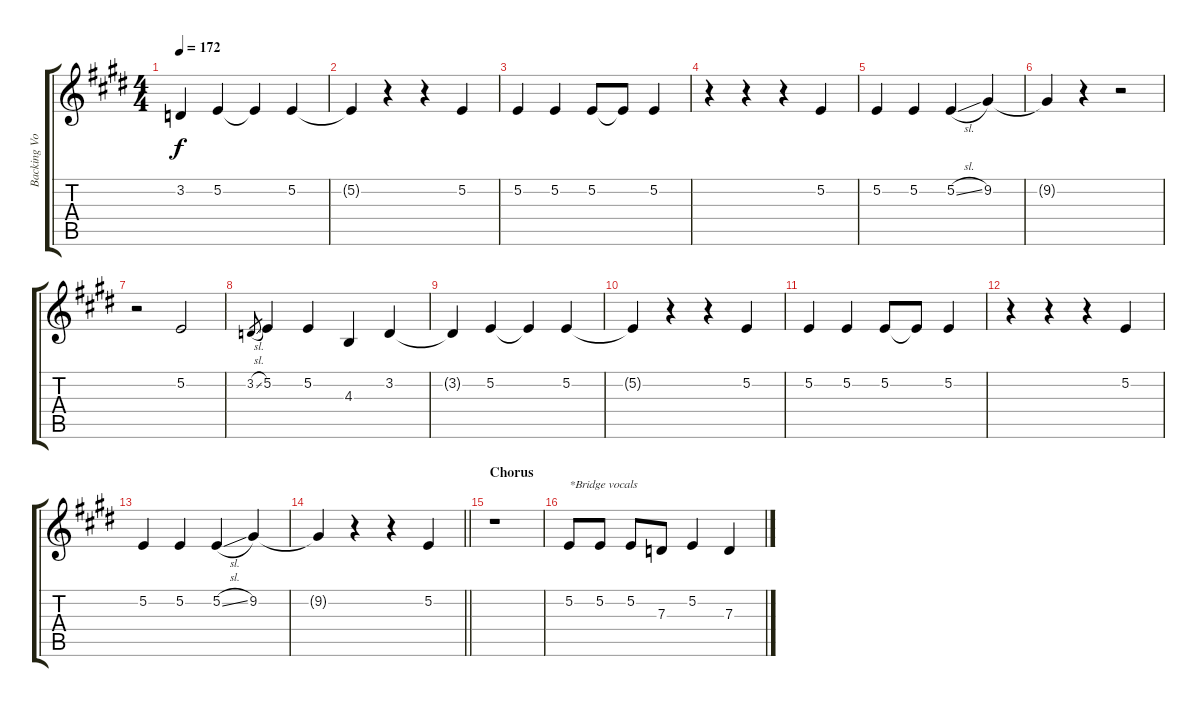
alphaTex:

\track ("Backing Vocals 2" "Backing Vo") {instrument oboe}
\staff {score tabs}
\tuning (E4 B3 G3 D3 A2 E2) {hide}
\ts (4 4)
\tempo 172
\clef g2
\ks e
3.2{t}.4{dy f} 5.2.4 5.2{t}.4 5.2.4 |
5.2{t}.4 r.4 r.4 5.2.4 |
5.2.4 5.2.4 5.2.8 5.2{t}.8 5.2.4 |
r.4 r.4 r.4 5.2.4 |
5.2.4 5.2.4 5.2{sl}.4 9.2.4 |
9.2{t}.4 r.4 r.2 |
r.2 5.2.2 |
3.2{sl}.8{gr} 5.2.4 5.2.4 4.3.4 3.2.4 |
3.2{t}.4 5.2.4 5.2{t}.4 5.2.4 |
5.2{t}.4 r.4 r.4 5.2.4 |
5.2.4 5.2.4 5.2.8 5.2{t}.8 5.2.4 |
r.4 r.4 r.4 5.2.4 |
5.2.4 5.2.4 5.2{sl}.4 9.2.4 |
\barLineRight lightlight
9.2{t}.4 r.4 r.4 5.2.4 |
\section ("" "Chorus")
r.1 |
5.2.8{txt "*Bridge vocals"} 5.2.8 5.2.8 7.3.8 5.2.4 7.3.4
